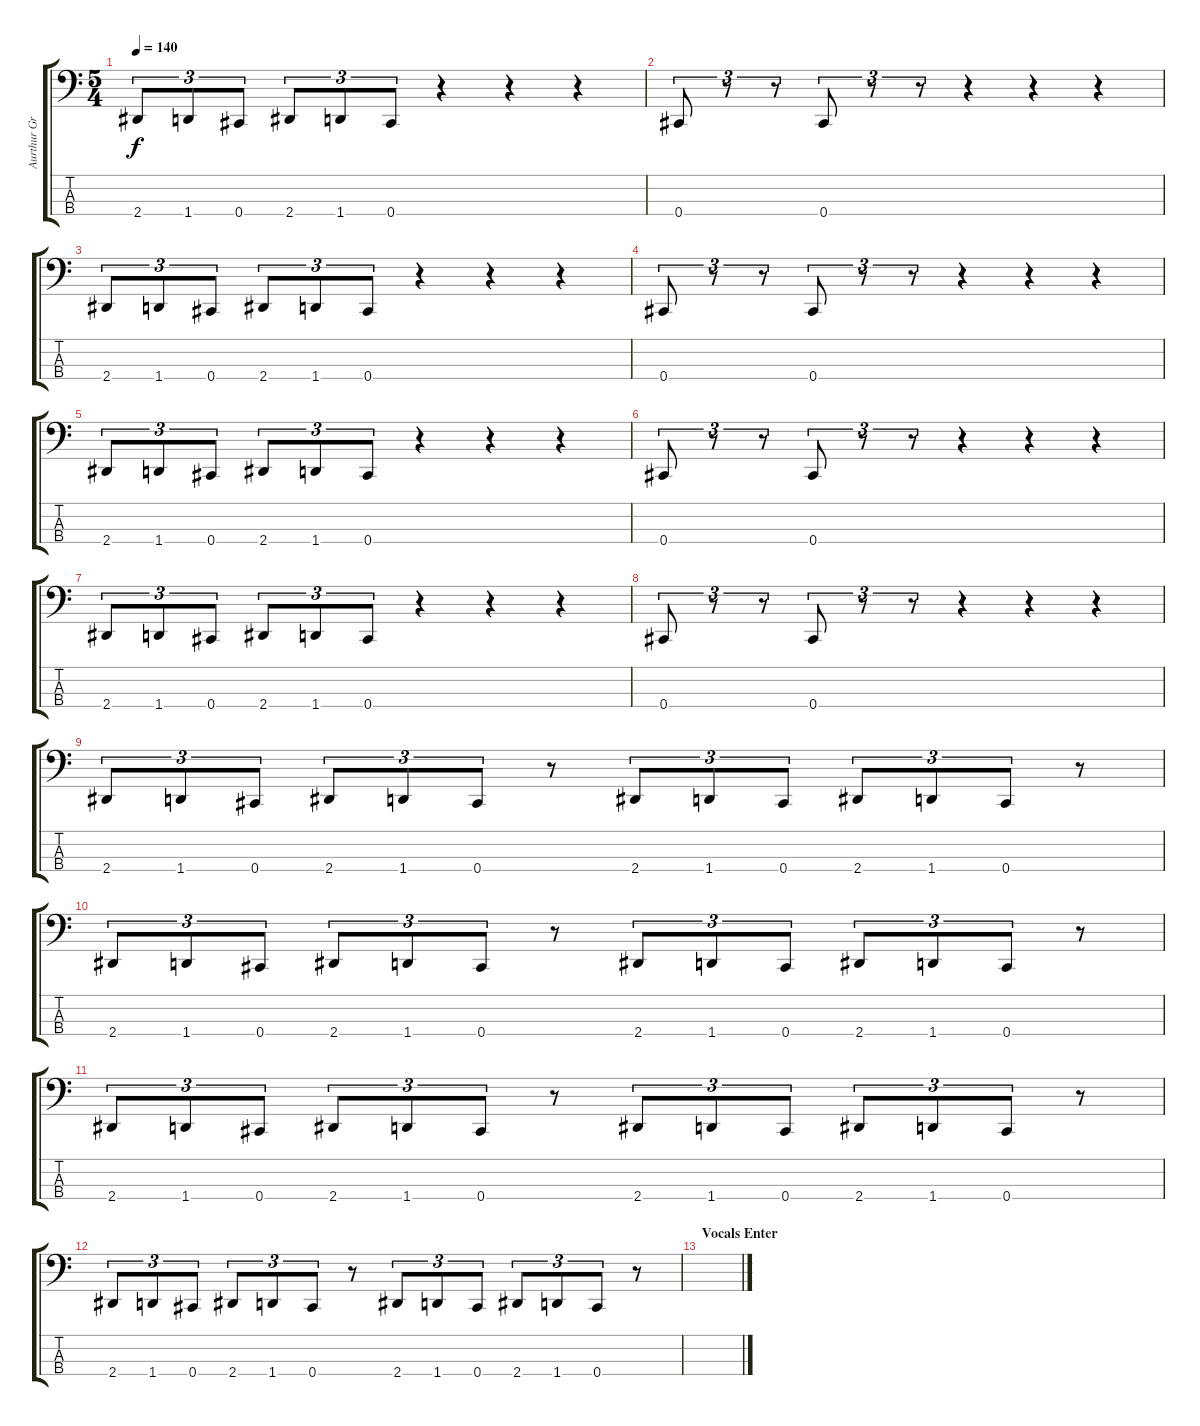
\track ("Aurthur Green - Bass" "Aurthur Gr") {instrument electricbasspick}
\staff {score tabs}
\tuning (E2 B1 Gb1 Db1) {hide}
\ts (5 4)
\tempo 140
\clef f4
\ks c
2.4.8{tu (3 2) dy f} 1.4.8{tu (3 2)} 0.4.8{tu (3 2)} 2.4.8{tu (3 2)} 1.4.8{tu (3 2)} 0.4.8{tu (3 2)} r.4 r.4 r.4 |
0.4.8{tu (3 2)} r.8{tu (3 2)} r.8{tu (3 2)} 0.4.8{tu (3 2)} r.8{tu (3 2)} r.8{tu (3 2)} r.4 r.4 r.4 |
2.4.8{tu (3 2)} 1.4.8{tu (3 2)} 0.4.8{tu (3 2)} 2.4.8{tu (3 2)} 1.4.8{tu (3 2)} 0.4.8{tu (3 2)} r.4 r.4 r.4 |
0.4.8{tu (3 2)} r.8{tu (3 2)} r.8{tu (3 2)} 0.4.8{tu (3 2)} r.8{tu (3 2)} r.8{tu (3 2)} r.4 r.4 r.4 |
2.4.8{tu (3 2)} 1.4.8{tu (3 2)} 0.4.8{tu (3 2)} 2.4.8{tu (3 2)} 1.4.8{tu (3 2)} 0.4.8{tu (3 2)} r.4 r.4 r.4 |
0.4.8{tu (3 2)} r.8{tu (3 2)} r.8{tu (3 2)} 0.4.8{tu (3 2)} r.8{tu (3 2)} r.8{tu (3 2)} r.4 r.4 r.4 |
2.4.8{tu (3 2)} 1.4.8{tu (3 2)} 0.4.8{tu (3 2)} 2.4.8{tu (3 2)} 1.4.8{tu (3 2)} 0.4.8{tu (3 2)} r.4 r.4 r.4 |
0.4.8{tu (3 2)} r.8{tu (3 2)} r.8{tu (3 2)} 0.4.8{tu (3 2)} r.8{tu (3 2)} r.8{tu (3 2)} r.4 r.4 r.4 |
2.4.8{tu (3 2)} 1.4.8{tu (3 2)} 0.4.8{tu (3 2)} 2.4.8{tu (3 2)} 1.4.8{tu (3 2)} 0.4.8{tu (3 2)} r.8 2.4.8{tu (3 2)} 1.4.8{tu (3 2)} 0.4.8{tu (3 2)} 2.4.8{tu (3 2)} 1.4.8{tu (3 2)} 0.4.8{tu (3 2)} r.8 |
2.4.8{tu (3 2)} 1.4.8{tu (3 2)} 0.4.8{tu (3 2)} 2.4.8{tu (3 2)} 1.4.8{tu (3 2)} 0.4.8{tu (3 2)} r.8 2.4.8{tu (3 2)} 1.4.8{tu (3 2)} 0.4.8{tu (3 2)} 2.4.8{tu (3 2)} 1.4.8{tu (3 2)} 0.4.8{tu (3 2)} r.8 |
2.4.8{tu (3 2)} 1.4.8{tu (3 2)} 0.4.8{tu (3 2)} 2.4.8{tu (3 2)} 1.4.8{tu (3 2)} 0.4.8{tu (3 2)} r.8 2.4.8{tu (3 2)} 1.4.8{tu (3 2)} 0.4.8{tu (3 2)} 2.4.8{tu (3 2)} 1.4.8{tu (3 2)} 0.4.8{tu (3 2)} r.8 |
2.4.8{tu (3 2)} 1.4.8{tu (3 2)} 0.4.8{tu (3 2)} 2.4.8{tu (3 2)} 1.4.8{tu (3 2)} 0.4.8{tu (3 2)} r.8 2.4.8{tu (3 2)} 1.4.8{tu (3 2)} 0.4.8{tu (3 2)} 2.4.8{tu (3 2)} 1.4.8{tu (3 2)} 0.4.8{tu (3 2)} r.8 |
\section ("" "Vocals Enter")
